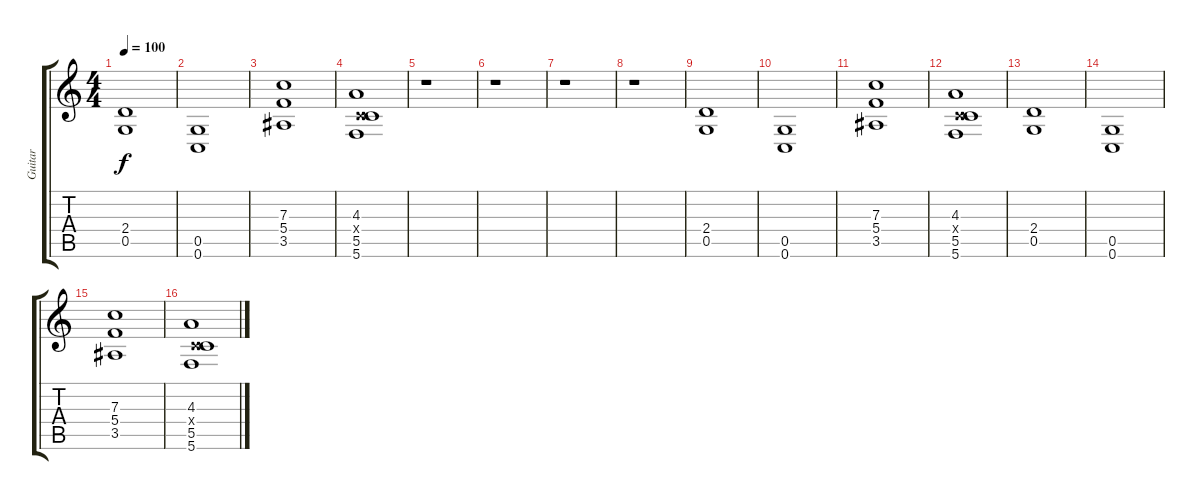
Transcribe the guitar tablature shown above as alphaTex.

\track ("Guitar" "Guitar") {instrument distortionguitar}
\staff {score tabs}
\tuning (D4 A3 F3 C3 G2 C2) {hide}
\ts (4 4)
\tempo 100
\clef g2
\ks c
(2.4 0.5).1{dy f} |
(0.5 0.6).1 |
(7.3 5.4 3.5).1 |
(4.3 0.4{x} 5.5 5.6).1 |
r.1 |
r.1 |
r.1 |
r.1 |
(2.4 0.5).1 |
(0.5 0.6).1 |
(7.3 5.4 3.5).1 |
(4.3 0.4{x} 5.5 5.6).1 |
(2.4 0.5).1 |
(0.5 0.6).1 |
(7.3 5.4 3.5).1 |
(4.3 0.4{x} 5.5 5.6).1
